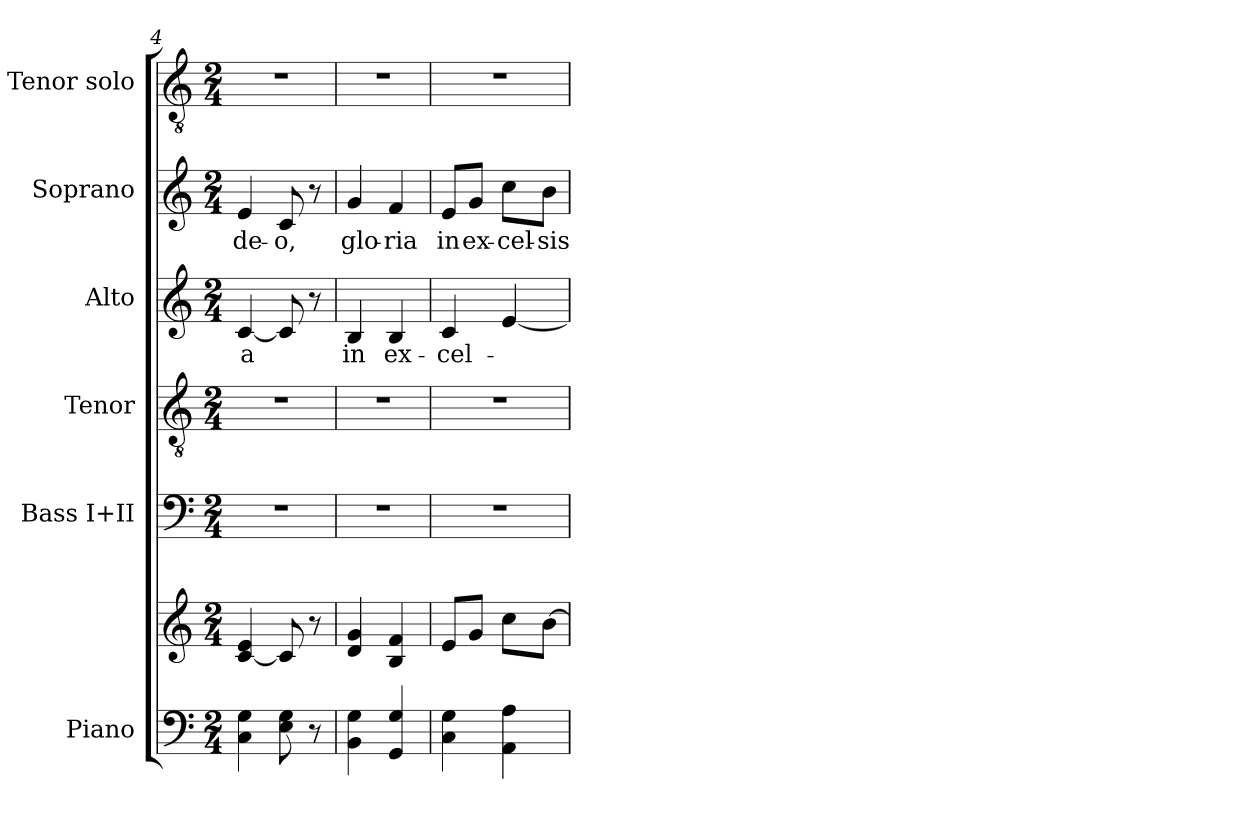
**kern	**kern	**kern	**kern	**kern	**text	**kern	**text	**kern
*part6	*part6	*part5	*part4	*part3	*part3	*part2	*part2	*part1
*staff7	*staff6	*staff5	*staff4	*staff3	*staff3	*staff2	*staff2	*staff1
*I"Piano	*	*I"Bass I+II	*I"Tenor	*I"Alto	*	*I"Soprano	*	*I"Tenor solo
*I'Pno.	*	*I'B.I+II	*I'T.	*I'A.	*	*I'S.	*	*I'T.s
*clefF4	*clefG2	*clefF4	*clefGv2	*clefG2	*	*clefG2	*	*clefGv2
*k[]	*k[]	*k[]	*k[]	*k[]	*	*k[]	*	*k[]
*M2/4	*M2/4	*M2/4	*M2/4	*M2/4	*	*M2/4	*	*M2/4
=4	=4	=4	=4	=4	=4	=4	=4	=4
4C\ 4G\	[4c/ 4e/	2r	2r	[4c/	-a	4e/	de-	2r
8E\ 8G\	8c/]	.	.	8c/]	.	8c/	-o,	.
8r	8r	.	.	8r	.	8r	.	.
=5	=5	=5	=5	=5	=5	=5	=5	=5
4BB\ 4G\	4d/ 4g/	2r	2r	4B/	in	4g/	glo-	2r
4GG/ 4G/	4B/ 4f/	.	.	4B/	ex-	4f/	-ria	.
=6	=6	=6	=6	=6	=6	=6	=6	=6
4C\ 4G\	8e/L	2r	2r	4c/	-cel-	8e/L	in	2r
.	8g/J	.	.	.	.	8g/J	ex-	.
4AA\ 4A\	8cc\L	.	.	[4e/	.	8cc\L	-cel-	.
.	[8b\J	.	.	.	.	8b\J	-sis	.
=	=	=	=	=	=	=	=	=
*-	*-	*-	*-	*-	*-	*-	*-	*-
